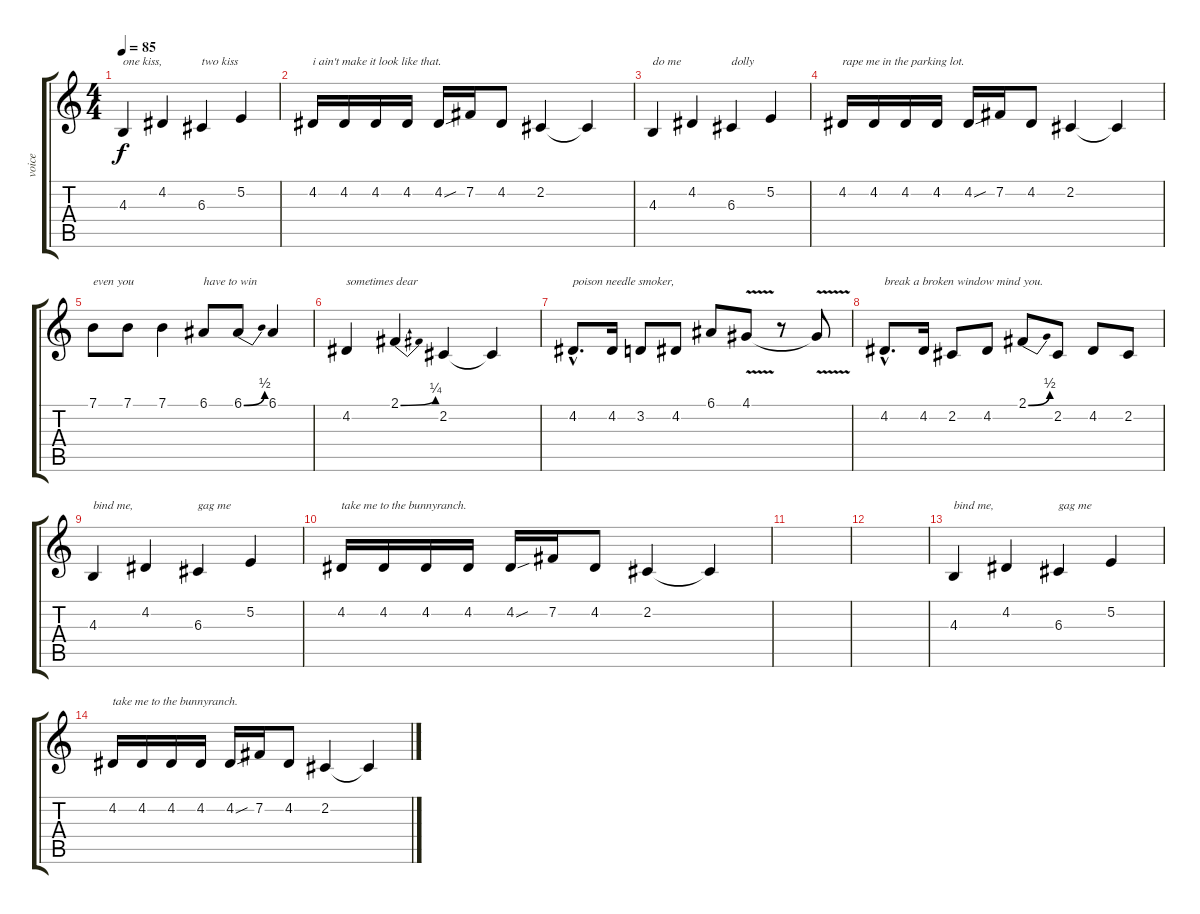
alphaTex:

\track ("voice" "voice") {instrument synthvoice}
\staff {score tabs}
\tuning (E4 B3 G3 D3 A2 E2) {hide}
\ts (4 4)
\tempo 85
\clef g2
\ks c
4.3.4{txt "one kiss," dy f} 4.2.4 6.3.4{txt "two kiss"} 5.2.4 |
4.2.16{txt "i ain't make it look like that."} 4.2.16 4.2.16 4.2.16 4.2{sou}.16 7.2.16 4.2.8 2.2.4 2.2{t}.4 |
4.3.4{txt "do me"} 4.2.4 6.3.4{txt "dolly"} 5.2.4 |
4.2.16{txt "rape me in the parking lot."} 4.2.16 4.2.16 4.2.16 4.2{sou}.16 7.2.16 4.2.8 2.2.4 2.2{t}.4 |
7.1.8{txt "even you"} 7.1.8 7.1.4 6.1.8{txt "have to win"} 6.1{be (bend 0 0 60 2)}.8 6.1.4 |
4.2.4{txt "sometimes dear"} 2.1{be (bend 0 0 60 1)}.4 2.2.4 2.2{t}.4 |
4.2{hac}.8{d txt "poison needle smoker,"} 4.2.16 3.2.8 4.2.8 6.1.8 4.1{v}.8 r.8 4.1{t}.8 |
4.2{hac}.8{d txt "break a broken window mind you."} 4.2.16 2.2.8 4.2.8 2.1{be (bend 0 0 60 2)}.8 2.2.8 4.2.8 2.2.8 |
4.3.4{txt "bind me,"} 4.2.4 6.3.4{txt "gag me"} 5.2.4 |
4.2.16{txt "take me to the bunnyranch."} 4.2.16 4.2.16 4.2.16 4.2{sou}.16 7.2.16 4.2.8 2.2.4 2.2{t}.4 |
|
|
4.3.4{txt "bind me,"} 4.2.4 6.3.4{txt "gag me"} 5.2.4 |
4.2.16{txt "take me to the bunnyranch."} 4.2.16 4.2.16 4.2.16 4.2{sou}.16 7.2.16 4.2.8 2.2.4 2.2{t}.4
